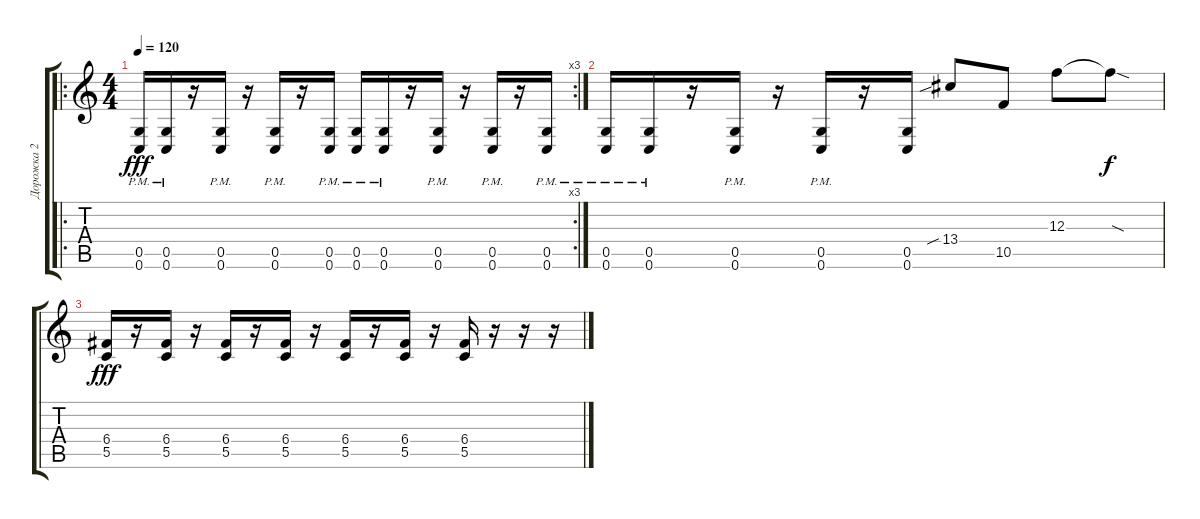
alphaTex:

\track ("Дорожка 2" "Дорожка 2") {instrument distortionguitar}
\staff {score tabs}
\tuning (D4 A3 F3 C3 G2 C2) {hide}
\ro
\rc 3
\ts (4 4)
\tempo 120
\clef g2
\ks c
(0.5{pm} 0.6{pm}).16{dy fff} (0.5{pm} 0.6{pm}).16 r.16 (0.5{pm} 0.6{pm}).16 r.16 (0.5{pm} 0.6{pm}).16 r.16 (0.5{pm} 0.6{pm}).16 (0.5{pm} 0.6{pm}).16 (0.5{pm} 0.6{pm}).16 r.16 (0.5{pm} 0.6{pm}).16 r.16 (0.5{pm} 0.6{pm}).16 r.16 (0.5{pm} 0.6{pm}).16 |
(0.5{pm} 0.6{pm}).16 (0.5{pm} 0.6{pm}).16 r.16 (0.5{pm} 0.6{pm}).16 r.16 (0.5{pm} 0.6{pm}).16 r.16 (0.5 0.6).16 13.4{sib}.8 10.5.8 12.3.8 12.3{sod t}.8{dy f} |
(6.4 5.5).16{dy fff} r.16 (6.4 5.5).16 r.16 (6.4 5.5).16 r.16 (6.4 5.5).16 r.16 (6.4 5.5).16 r.16 (6.4 5.5).16 r.16 (6.4 5.5).16 r.16 r.16 r.16
